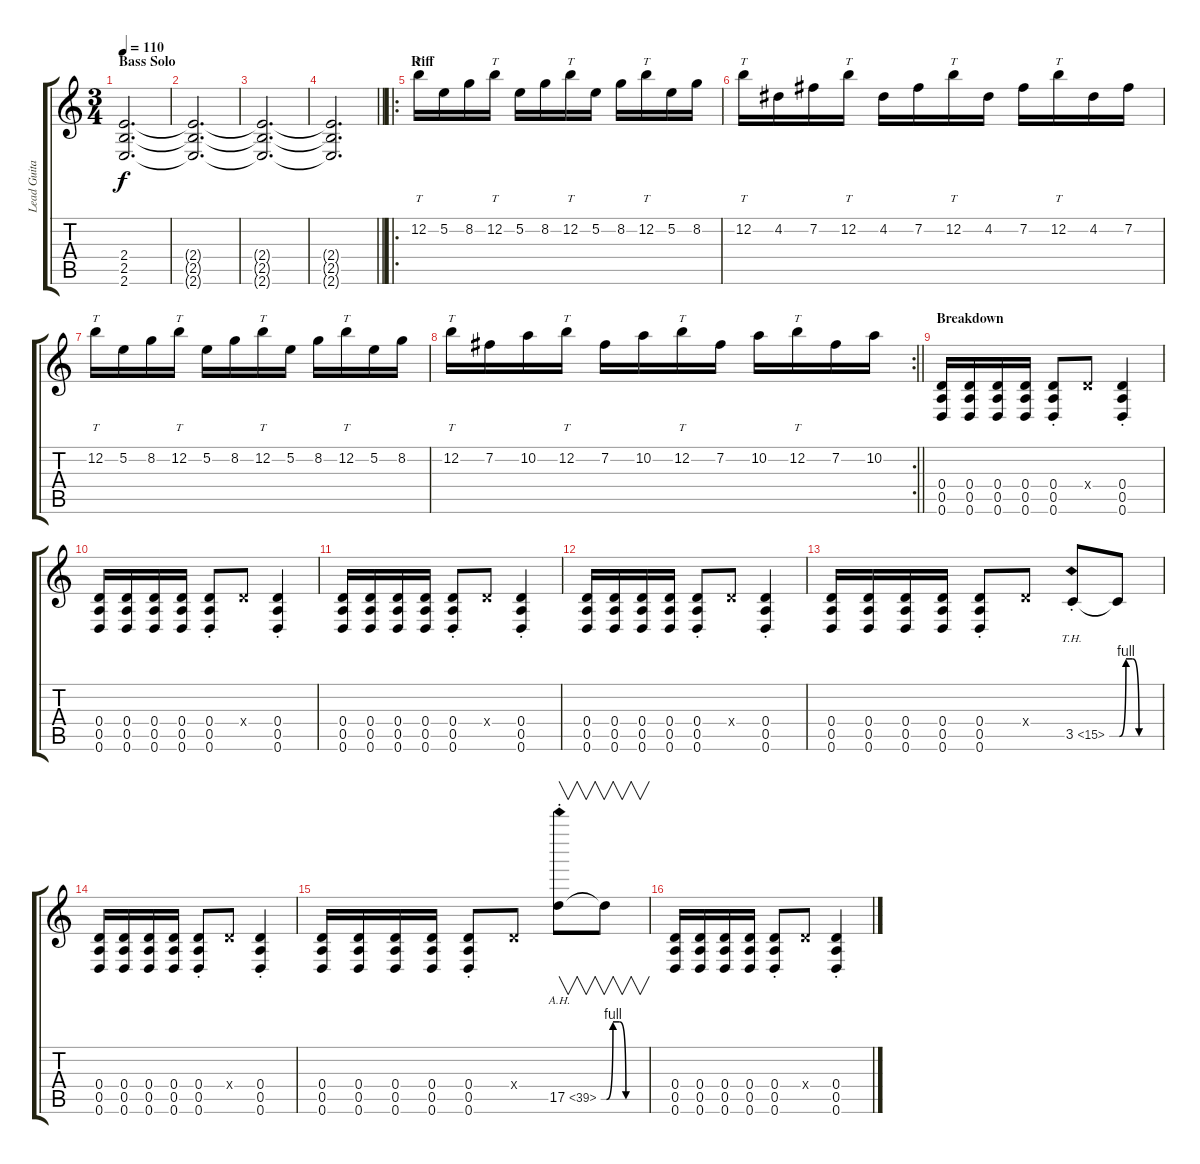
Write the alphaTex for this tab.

\track ("Lead Guitar" "Lead Guita") {instrument distortionguitar}
\staff {score tabs}
\tuning (E4 B3 G3 D3 A2 D2) {hide}
\ts (3 4)
\section ("" "Bass Solo")
\tempo 110
\clef g2
\ks c
(2.4 2.5 2.6).2{d dy f} |
(2.4{t} 2.5{t} 2.6{t}).2{d} |
(2.4{t} 2.5{t} 2.6{t}).2{d} |
\barLineRight lightlight
(2.4{t} 2.5{t} 2.6{t}).2{d} |
\ro
\section ("" "Riff")
12.2.16{tt} 5.2.16 8.2.16 12.2.16{tt} 5.2.16 8.2.16 12.2.16{tt} 5.2.16 8.2.16 12.2.16{tt} 5.2.16 8.2.16 |
12.2.16{tt} 4.2.16 7.2.16 12.2.16{tt} 4.2.16 7.2.16 12.2.16{tt} 4.2.16 7.2.16 12.2.16{tt} 4.2.16 7.2.16 |
12.2.16{tt} 5.2.16 8.2.16 12.2.16{tt} 5.2.16 8.2.16 12.2.16{tt} 5.2.16 8.2.16 12.2.16{tt} 5.2.16 8.2.16 |
\rc 2
\barLineRight lightlight
12.2.16{tt} 7.2.16 10.2.16 12.2.16{tt} 7.2.16 10.2.16 12.2.16{tt} 7.2.16 10.2.16 12.2.16{tt} 7.2.16 10.2.16 |
\section ("" "Breakdown")
(0.4 0.5 0.6).16 (0.4 0.5 0.6).16 (0.4 0.5 0.6).16 (0.4 0.5 0.6).16 (0.4{st} 0.5{st} 0.6{st}).8 0.4{x}.8 (0.4{st} 0.5{st} 0.6{st}).4 |
(0.4 0.5 0.6).16 (0.4 0.5 0.6).16 (0.4 0.5 0.6).16 (0.4 0.5 0.6).16 (0.4{st} 0.5{st} 0.6{st}).8 0.4{x}.8 (0.4{st} 0.5{st} 0.6{st}).4 |
(0.4 0.5 0.6).16 (0.4 0.5 0.6).16 (0.4 0.5 0.6).16 (0.4 0.5 0.6).16 (0.4{st} 0.5{st} 0.6{st}).8 0.4{x}.8 (0.4{st} 0.5{st} 0.6{st}).4 |
(0.4 0.5 0.6).16 (0.4 0.5 0.6).16 (0.4 0.5 0.6).16 (0.4 0.5 0.6).16 (0.4{st} 0.5{st} 0.6{st}).8 0.4{x}.8 (0.4{st} 0.5{st} 0.6{st}).4 |
(0.4 0.5 0.6).16 (0.4 0.5 0.6).16 (0.4 0.5 0.6).16 (0.4 0.5 0.6).16 (0.4{st} 0.5{st} 0.6{st}).8 0.4{x}.8 3.5{th 12 st}.8 3.5{be (custom 0 0 10 4 20 4 30 0 60 0) t}.8 |
(0.4 0.5 0.6).16 (0.4 0.5 0.6).16 (0.4 0.5 0.6).16 (0.4 0.5 0.6).16 (0.4{st} 0.5{st} 0.6{st}).8 0.4{x}.8 (0.4{st} 0.5{st} 0.6{st}).4 |
(0.4 0.5 0.6).16 (0.4 0.5 0.6).16 (0.4 0.5 0.6).16 (0.4 0.5 0.6).16 (0.4{st} 0.5{st} 0.6{st}).8 0.4{x}.8 17.5{ah 22 st}.8{v} 17.5{be (custom 0 0 10 4 20 4 30 0 60 0) t}.8{v} |
(0.4 0.5 0.6).16 (0.4 0.5 0.6).16 (0.4 0.5 0.6).16 (0.4 0.5 0.6).16 (0.4{st} 0.5{st} 0.6{st}).8 0.4{x}.8 (0.4{st} 0.5{st} 0.6{st}).4
